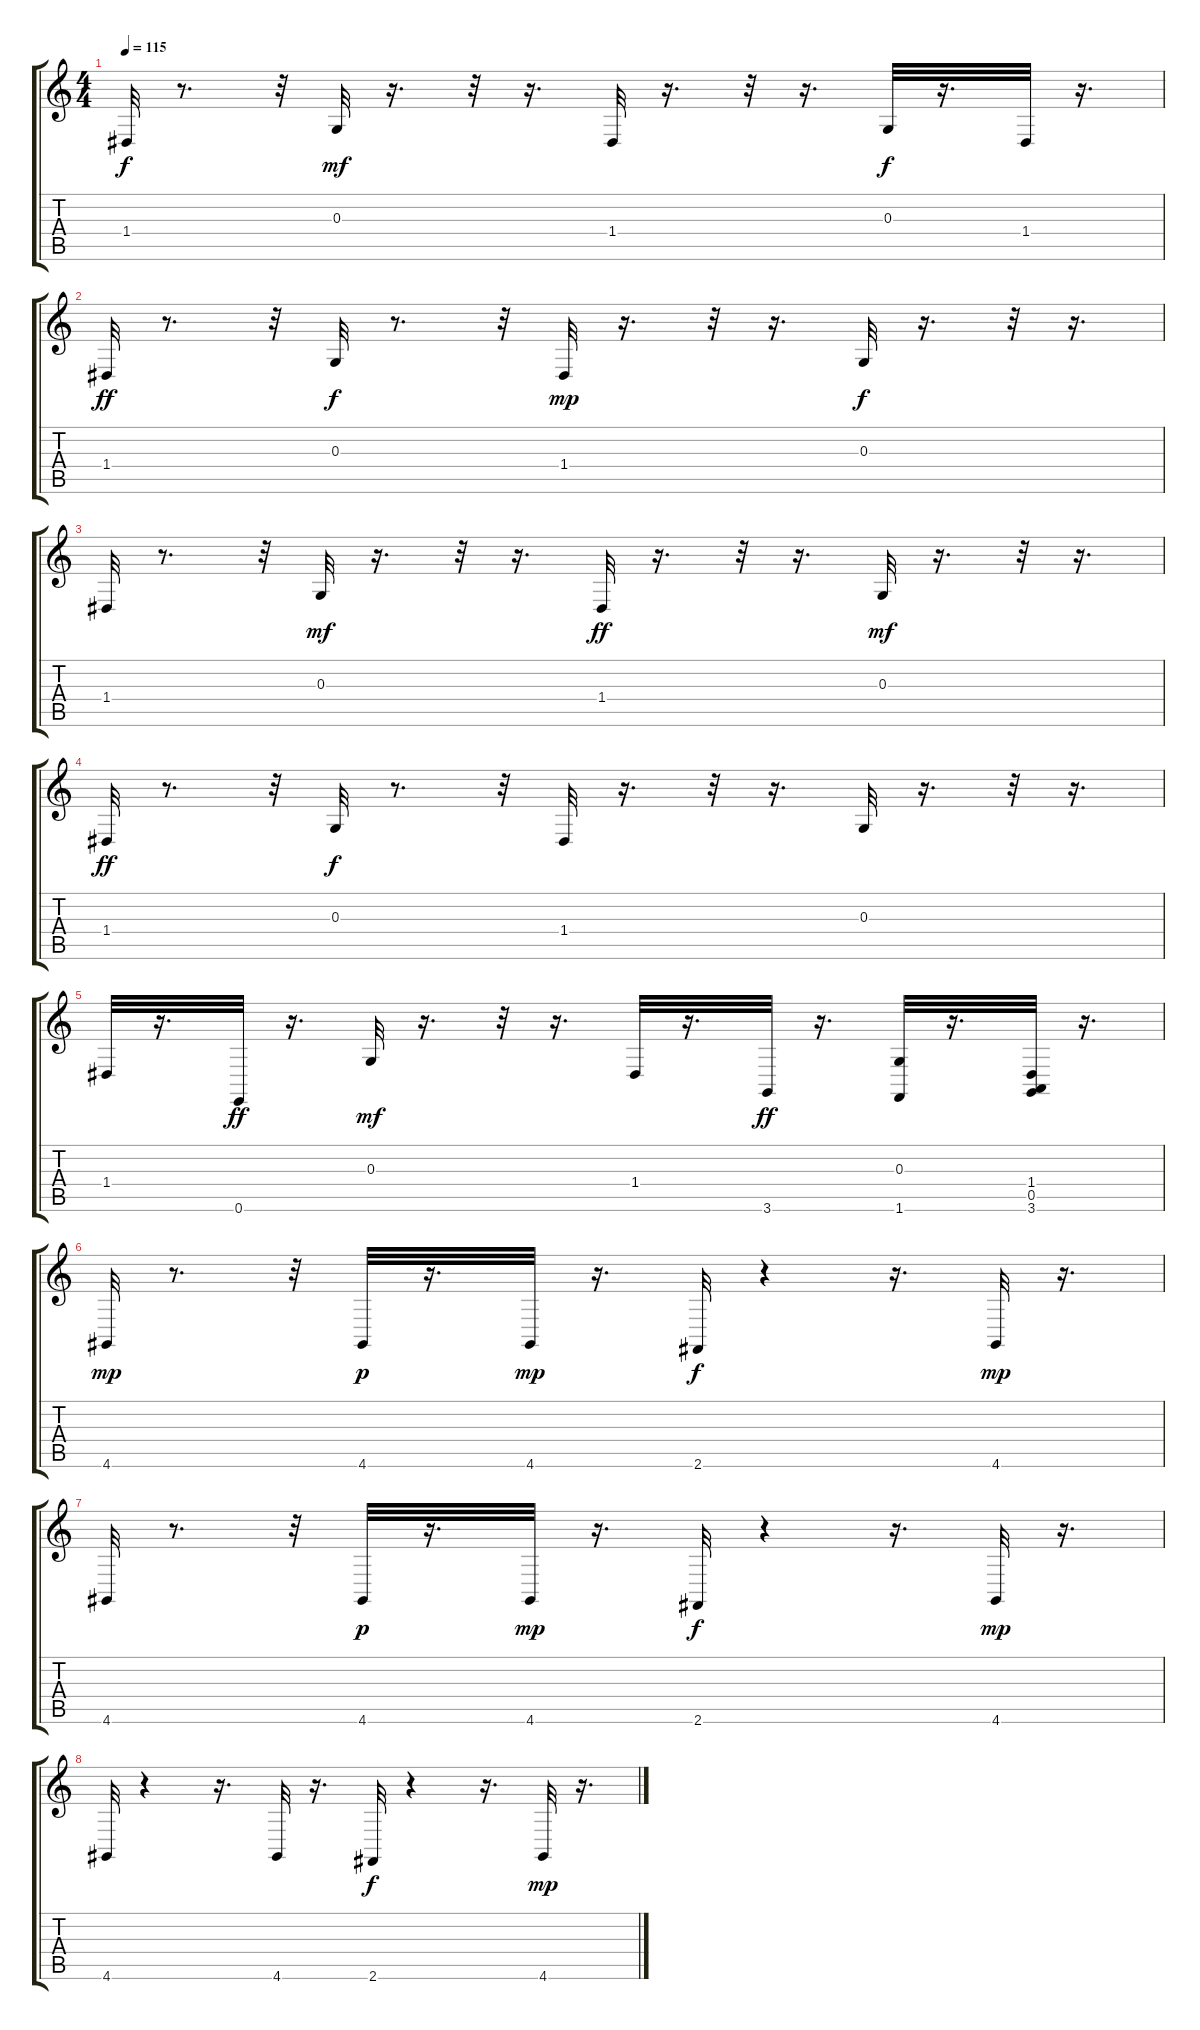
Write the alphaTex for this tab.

\track "" {instrument acousticgrandpiano}
\staff {score tabs}
\tuning (E4 B3 G3 D3 A2 E2) {hide}
\ts (4 4)
\tempo 115
\clef g2
\ks c
1.4.32{dy f} r.8{d} r.32 0.3.32{dy mf} r.16{d} r.32 r.16{d} 1.4.32 r.16{d} r.32 r.16{d} 0.3.32{dy f} r.16{d} 1.4.32 r.16{d} |
1.4.32{dy ff} r.8{d} r.32 0.3.32{dy f} r.8{d} r.32 1.4.32{dy mp} r.16{d} r.32 r.16{d} 0.3.32{dy f} r.16{d} r.32 r.16{d} |
1.4.32 r.8{d} r.32 0.3.32{dy mf} r.16{d} r.32 r.16{d} 1.4.32{dy ff} r.16{d} r.32 r.16{d} 0.3.32{dy mf} r.16{d} r.32 r.16{d} |
1.4.32{dy ff} r.8{d} r.32 0.3.32{dy f} r.8{d} r.32 1.4.32 r.16{d} r.32 r.16{d} 0.3.32 r.16{d} r.32 r.16{d} |
1.4.32 r.16{d} 0.6.32{dy ff} r.16{d} 0.3.32{dy mf} r.16{d} r.32 r.16{d} 1.4.32 r.16{d} 3.6.32{dy ff} r.16{d} (0.3 1.6).32 r.16{d} (1.4 0.5 3.6).32 r.16{d} |
4.6.32{dy mp} r.8{d} r.32 4.6.32{dy p} r.16{d} 4.6.32{dy mp} r.16{d} 2.6.32{dy f} r.4 r.16{d} 4.6.32{dy mp} r.16{d} |
4.6.32 r.8{d} r.32 4.6.32{dy p} r.16{d} 4.6.32{dy mp} r.16{d} 2.6.32{dy f} r.4 r.16{d} 4.6.32{dy mp} r.16{d} |
4.6.32 r.4 r.16{d} 4.6.32 r.16{d} 2.6.32{dy f} r.4 r.16{d} 4.6.32{dy mp} r.16{d}
